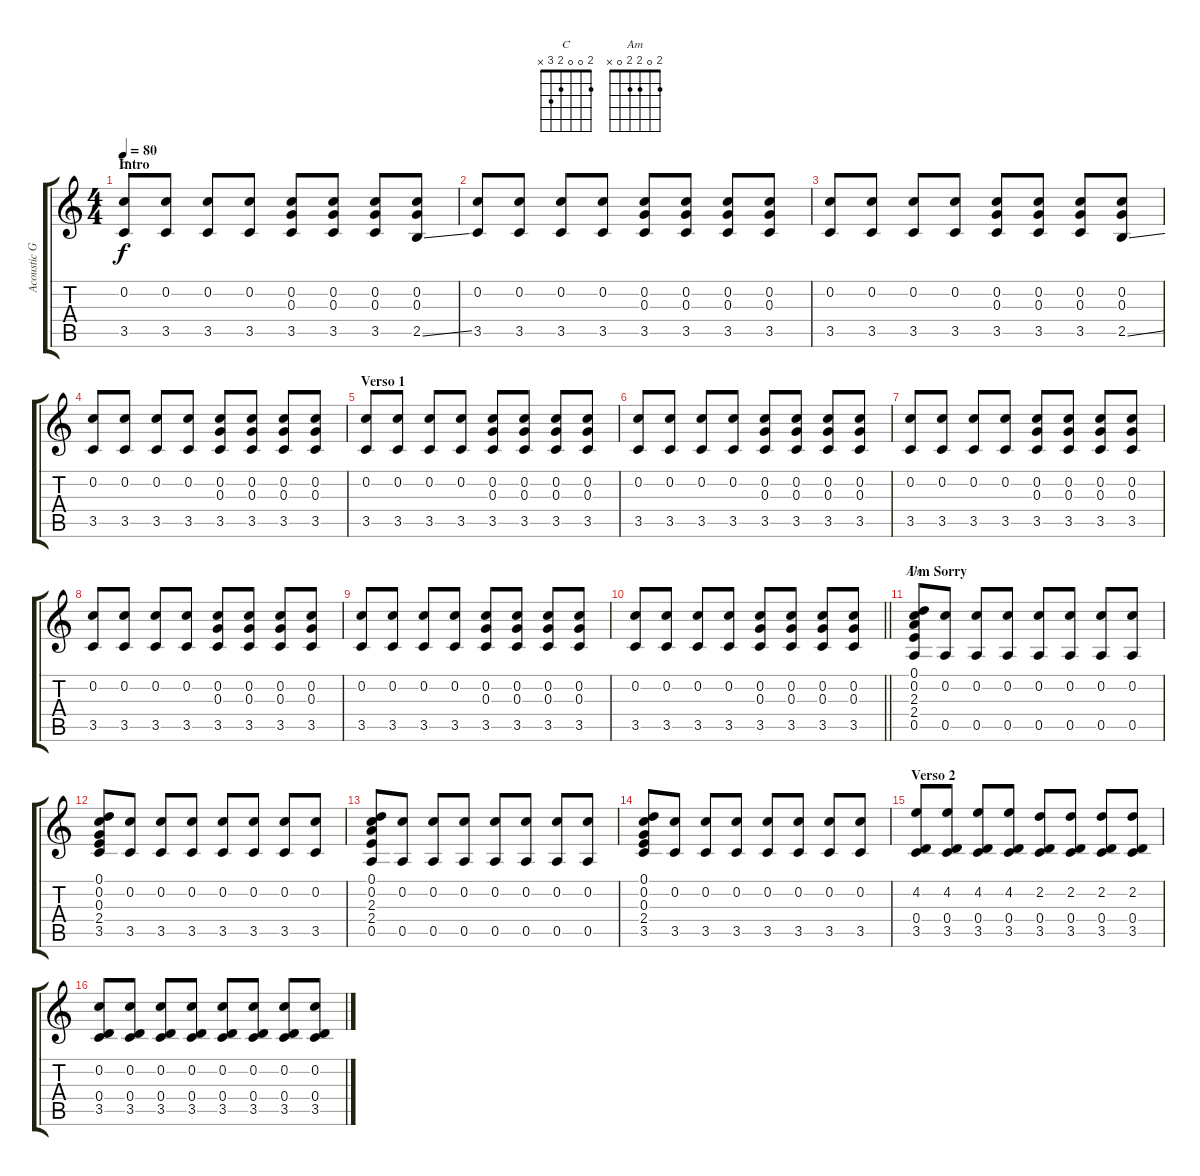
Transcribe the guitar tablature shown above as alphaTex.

\track ("Acoustic Guitar" "Acoustic G") {instrument acousticguitarsteel}
\staff {score tabs}
\tuning (D4 C4 G3 D3 A2 D2) {hide}
\chord ("C" 2 0 0 2 3 x)
\chord ("Am" 2 0 2 2 0 x)
\ts (4 4)
\section ("" "Intro")
\tempo 80
\clef g2
\ks c
(0.2 3.5).8{ch "C" dy f instrument acousticguitarsteel} (0.2 3.5).8 (0.2 3.5).8 (0.2 3.5).8 (0.2 0.3 3.5).8 (0.2 0.3 3.5).8 (0.2 0.3 3.5).8 (0.2 0.3 2.5{ss}).8 |
(0.2 3.5).8 (0.2 3.5).8 (0.2 3.5).8 (0.2 3.5).8 (0.2 0.3 3.5).8 (0.2 0.3 3.5).8 (0.2 0.3 3.5).8 (0.2 0.3 3.5).8 |
(0.2 3.5).8 (0.2 3.5).8 (0.2 3.5).8 (0.2 3.5).8 (0.2 0.3 3.5).8 (0.2 0.3 3.5).8 (0.2 0.3 3.5).8 (0.2 0.3 2.5{ss}).8 |
(0.2 3.5).8 (0.2 3.5).8 (0.2 3.5).8 (0.2 3.5).8 (0.2 0.3 3.5).8 (0.2 0.3 3.5).8 (0.2 0.3 3.5).8 (0.2 0.3 3.5).8 |
\section ("" "Verso 1")
(0.2 3.5).8 (0.2 3.5).8 (0.2 3.5).8 (0.2 3.5).8 (0.2 0.3 3.5).8 (0.2 0.3 3.5).8 (0.2 0.3 3.5).8 (0.2 0.3 3.5).8 |
(0.2 3.5).8 (0.2 3.5).8 (0.2 3.5).8 (0.2 3.5).8 (0.2 0.3 3.5).8 (0.2 0.3 3.5).8 (0.2 0.3 3.5).8 (0.2 0.3 3.5).8 |
(0.2 3.5).8 (0.2 3.5).8 (0.2 3.5).8 (0.2 3.5).8 (0.2 0.3 3.5).8 (0.2 0.3 3.5).8 (0.2 0.3 3.5).8 (0.2 0.3 3.5).8 |
(0.2 3.5).8 (0.2 3.5).8 (0.2 3.5).8 (0.2 3.5).8 (0.2 0.3 3.5).8 (0.2 0.3 3.5).8 (0.2 0.3 3.5).8 (0.2 0.3 3.5).8 |
(0.2 3.5).8 (0.2 3.5).8 (0.2 3.5).8 (0.2 3.5).8 (0.2 0.3 3.5).8 (0.2 0.3 3.5).8 (0.2 0.3 3.5).8 (0.2 0.3 3.5).8 |
\barLineRight lightlight
(0.2 3.5).8 (0.2 3.5).8 (0.2 3.5).8 (0.2 3.5).8 (0.2 0.3 3.5).8 (0.2 0.3 3.5).8 (0.2 0.3 3.5).8 (0.2 0.3 3.5).8 |
\section ("" "I'm Sorry")
(0.1 0.2 2.3 2.4 0.5).8{ch "Am"} (0.2 0.5).8 (0.2 0.5).8 (0.2 0.5).8 (0.2 0.5).8 (0.2 0.5).8 (0.2 0.5).8 (0.2 0.5).8 |
(0.1 0.2 0.3 2.4 3.5).8 (0.2 3.5).8 (0.2 3.5).8 (0.2 3.5).8 (0.2 3.5).8 (0.2 3.5).8 (0.2 3.5).8 (0.2 3.5).8 |
(0.1 0.2 2.3 2.4 0.5).8 (0.2 0.5).8 (0.2 0.5).8 (0.2 0.5).8 (0.2 0.5).8 (0.2 0.5).8 (0.2 0.5).8 (0.2 0.5).8 |
(0.1 0.2 0.3 2.4 3.5).8 (0.2 3.5).8 (0.2 3.5).8 (0.2 3.5).8 (0.2 3.5).8 (0.2 3.5).8 (0.2 3.5).8 (0.2 3.5).8 |
\section ("" "Verso 2")
(4.2 0.4 3.5).8 (4.2 0.4 3.5).8 (4.2 0.4 3.5).8 (4.2 0.4 3.5).8 (2.2 0.4 3.5).8 (2.2 0.4 3.5).8 (2.2 0.4 3.5).8 (2.2 0.4 3.5).8 |
(0.2 0.4 3.5).8 (0.2 0.4 3.5).8 (0.2 0.4 3.5).8 (0.2 0.4 3.5).8 (0.2 0.4 3.5).8 (0.2 0.4 3.5).8 (0.2 0.4 3.5).8 (0.2 0.4 3.5).8
